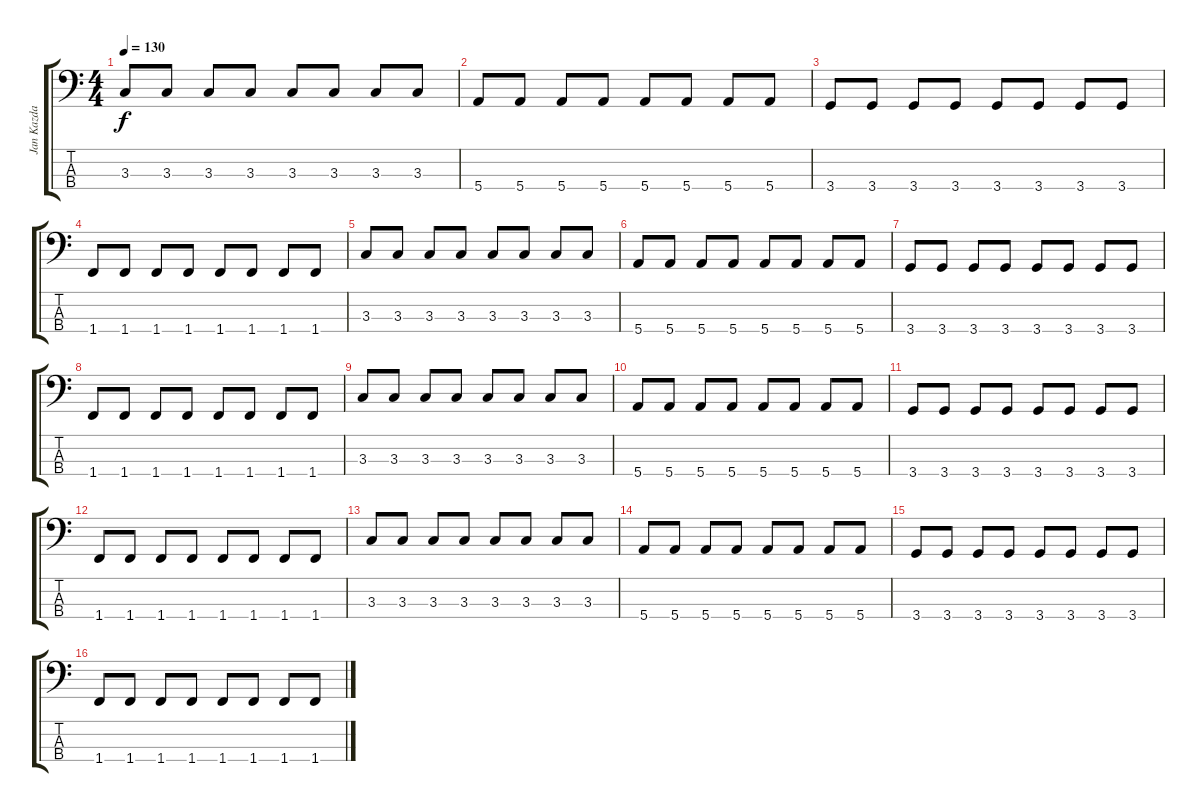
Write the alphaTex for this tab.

\track ("Jan Kazda" "Jan Kazda") {instrument electricbasspick}
\staff {score tabs}
\tuning (G2 D2 A1 E1) {hide}
\ts (4 4)
\tempo 130
\clef f4
\ks c
3.3.8{dy f} 3.3.8 3.3.8 3.3.8 3.3.8 3.3.8 3.3.8 3.3.8 |
5.4.8 5.4.8 5.4.8 5.4.8 5.4.8 5.4.8 5.4.8 5.4.8 |
3.4.8 3.4.8 3.4.8 3.4.8 3.4.8 3.4.8 3.4.8 3.4.8 |
1.4.8 1.4.8 1.4.8 1.4.8 1.4.8 1.4.8 1.4.8 1.4.8 |
3.3.8 3.3.8 3.3.8 3.3.8 3.3.8 3.3.8 3.3.8 3.3.8 |
5.4.8 5.4.8 5.4.8 5.4.8 5.4.8 5.4.8 5.4.8 5.4.8 |
3.4.8 3.4.8 3.4.8 3.4.8 3.4.8 3.4.8 3.4.8 3.4.8 |
1.4.8 1.4.8 1.4.8 1.4.8 1.4.8 1.4.8 1.4.8 1.4.8 |
3.3.8 3.3.8 3.3.8 3.3.8 3.3.8 3.3.8 3.3.8 3.3.8 |
5.4.8 5.4.8 5.4.8 5.4.8 5.4.8 5.4.8 5.4.8 5.4.8 |
3.4.8 3.4.8 3.4.8 3.4.8 3.4.8 3.4.8 3.4.8 3.4.8 |
1.4.8 1.4.8 1.4.8 1.4.8 1.4.8 1.4.8 1.4.8 1.4.8 |
3.3.8 3.3.8 3.3.8 3.3.8 3.3.8 3.3.8 3.3.8 3.3.8 |
5.4.8 5.4.8 5.4.8 5.4.8 5.4.8 5.4.8 5.4.8 5.4.8 |
3.4.8 3.4.8 3.4.8 3.4.8 3.4.8 3.4.8 3.4.8 3.4.8 |
1.4.8 1.4.8 1.4.8 1.4.8 1.4.8 1.4.8 1.4.8 1.4.8
